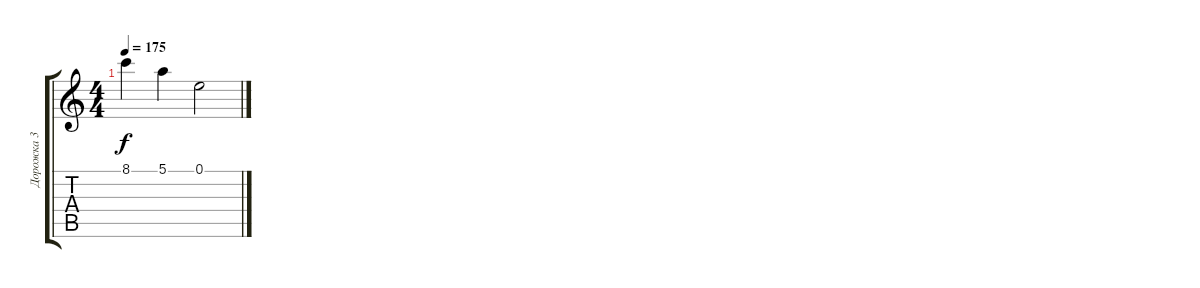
\track ("Дорожка 3" "Дорожка 3") {instrument distortionguitar}
\staff {score tabs}
\tuning (E4 B3 G3 D3 A2 E2) {hide}
\ts (4 4)
\tempo 175
\clef g2
\ks c
8.1.4{dy f} 5.1.4 0.1.2
